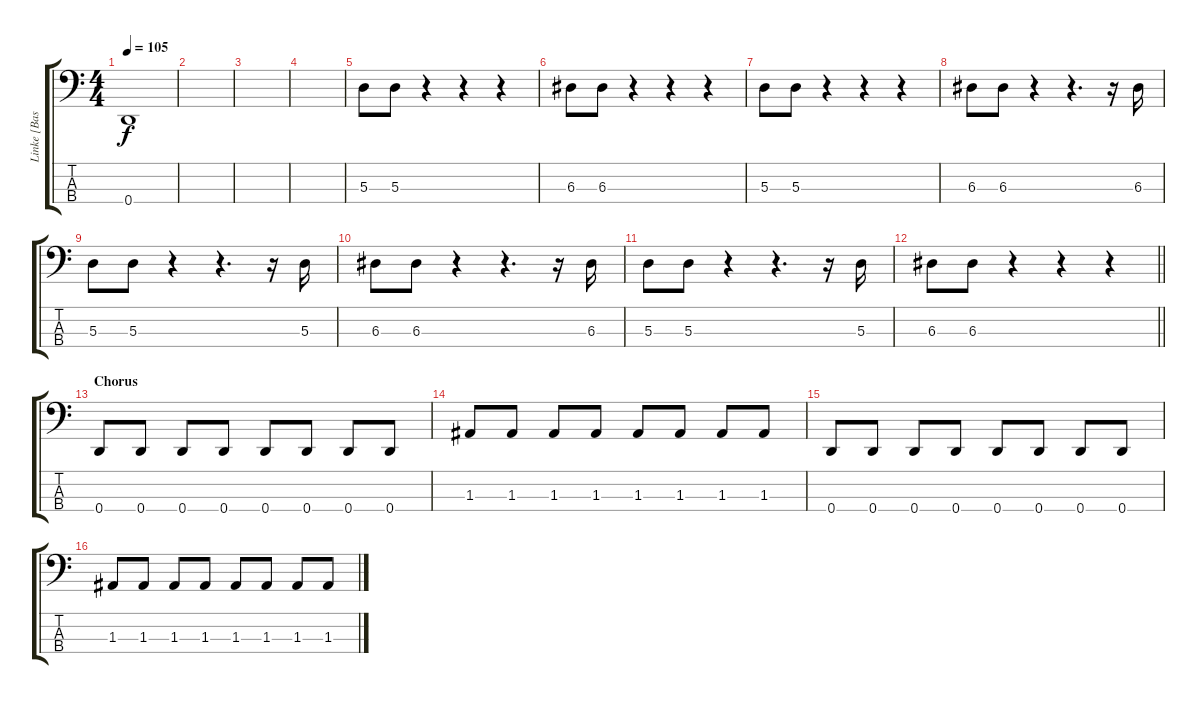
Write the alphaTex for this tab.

\track ("Linke [Bass]" "Linke [Bas") {instrument electricbassfinger}
\staff {score tabs}
\tuning (G2 D2 A1 D1) {hide}
\ts (4 4)
\tempo 105
\clef f4
\ks c
0.4.1{dy f} |
|
|
|
5.3.8 5.3.8 r.4 r.4 r.4 |
6.3.8 6.3.8 r.4 r.4 r.4 |
5.3.8 5.3.8 r.4 r.4 r.4 |
6.3.8 6.3.8 r.4 r.4{d} r.16 6.3.16 |
5.3.8 5.3.8 r.4 r.4{d} r.16 5.3.16 |
6.3.8 6.3.8 r.4 r.4{d} r.16 6.3.16 |
5.3.8 5.3.8 r.4 r.4{d} r.16 5.3.16 |
\barLineRight lightlight
6.3.8 6.3.8 r.4 r.4 r.4 |
\section ("" "Chorus")
0.4.8 0.4.8 0.4.8 0.4.8 0.4.8 0.4.8 0.4.8 0.4.8 |
1.3.8 1.3.8 1.3.8 1.3.8 1.3.8 1.3.8 1.3.8 1.3.8 |
0.4.8 0.4.8 0.4.8 0.4.8 0.4.8 0.4.8 0.4.8 0.4.8 |
1.3.8 1.3.8 1.3.8 1.3.8 1.3.8 1.3.8 1.3.8 1.3.8
